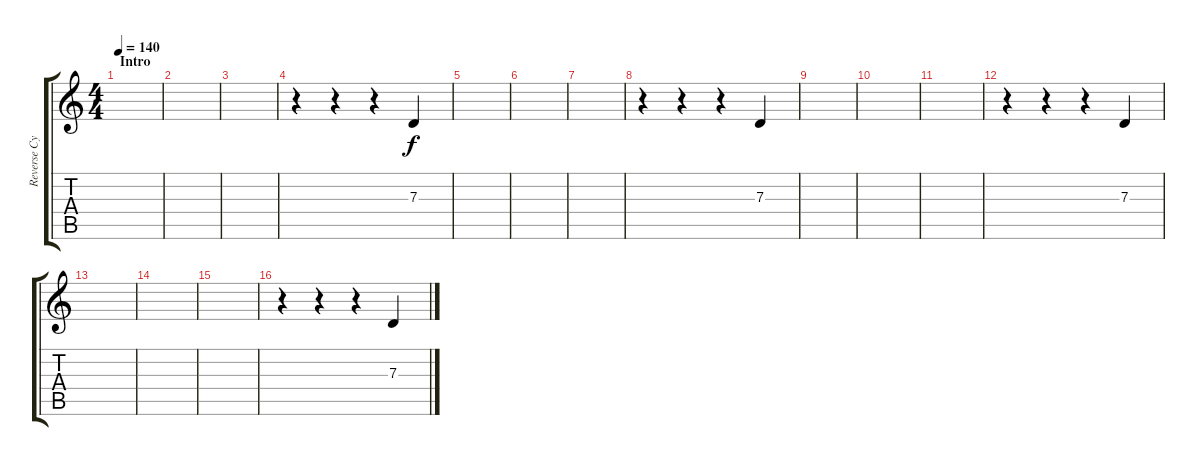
\track ("Reverse Cymbal" "Reverse Cy") {instrument reversecymbal}
\staff {score tabs}
\tuning (E4 B3 G3 D3 A2 E2) {hide}
\ts (4 4)
\section ("" "Intro")
\tempo 140
\clef g2
\ks c
|
|
|
r.4 r.4 r.4 7.3.4 |
|
|
|
r.4 r.4 r.4 7.3.4 |
|
|
|
r.4 r.4 r.4 7.3.4 |
|
|
|
r.4 r.4 r.4 7.3.4
